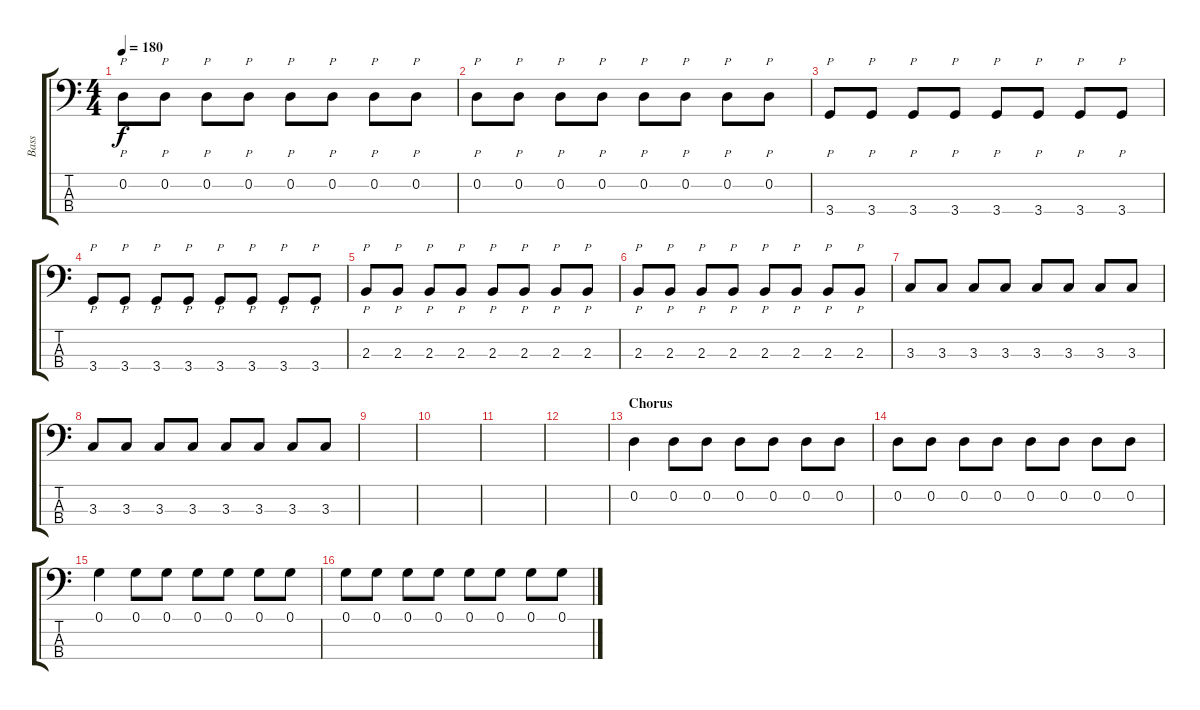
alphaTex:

\track ("Bass" "Bass") {instrument electricbasspick}
\staff {score tabs}
\tuning (G2 D2 A1 E1) {hide}
\ts (4 4)
\tempo 180
\clef f4
\ks c
0.2.8{p dy f} 0.2.8{p} 0.2.8{p} 0.2.8{p} 0.2.8{p} 0.2.8{p} 0.2.8{p} 0.2.8{p} |
0.2.8{p} 0.2.8{p} 0.2.8{p} 0.2.8{p} 0.2.8{p} 0.2.8{p} 0.2.8{p} 0.2.8{p} |
3.4.8{p volume 12} 3.4.8{p} 3.4.8{p} 3.4.8{p} 3.4.8{p} 3.4.8{p} 3.4.8{p} 3.4.8{p} |
3.4.8{p volume 12} 3.4.8{p} 3.4.8{p} 3.4.8{p} 3.4.8{p} 3.4.8{p} 3.4.8{p} 3.4.8{p} |
2.3.8{p} 2.3.8{p} 2.3.8{p} 2.3.8{p} 2.3.8{p} 2.3.8{p} 2.3.8{p} 2.3.8{p} |
2.3.8{p} 2.3.8{p} 2.3.8{p} 2.3.8{p} 2.3.8{p} 2.3.8{p} 2.3.8{p} 2.3.8{p} |
3.3.8 3.3.8 3.3.8 3.3.8 3.3.8 3.3.8 3.3.8 3.3.8 |
3.3.8 3.3.8 3.3.8 3.3.8 3.3.8 3.3.8 3.3.8 3.3.8 |
|
|
|
|
\section ("" "Chorus")
0.2.4 0.2.8 0.2.8 0.2.8 0.2.8 0.2.8 0.2.8 |
0.2.8 0.2.8 0.2.8 0.2.8 0.2.8 0.2.8 0.2.8 0.2.8 |
0.1.4 0.1.8 0.1.8 0.1.8 0.1.8 0.1.8 0.1.8 |
0.1.8 0.1.8 0.1.8 0.1.8 0.1.8 0.1.8 0.1.8 0.1.8
